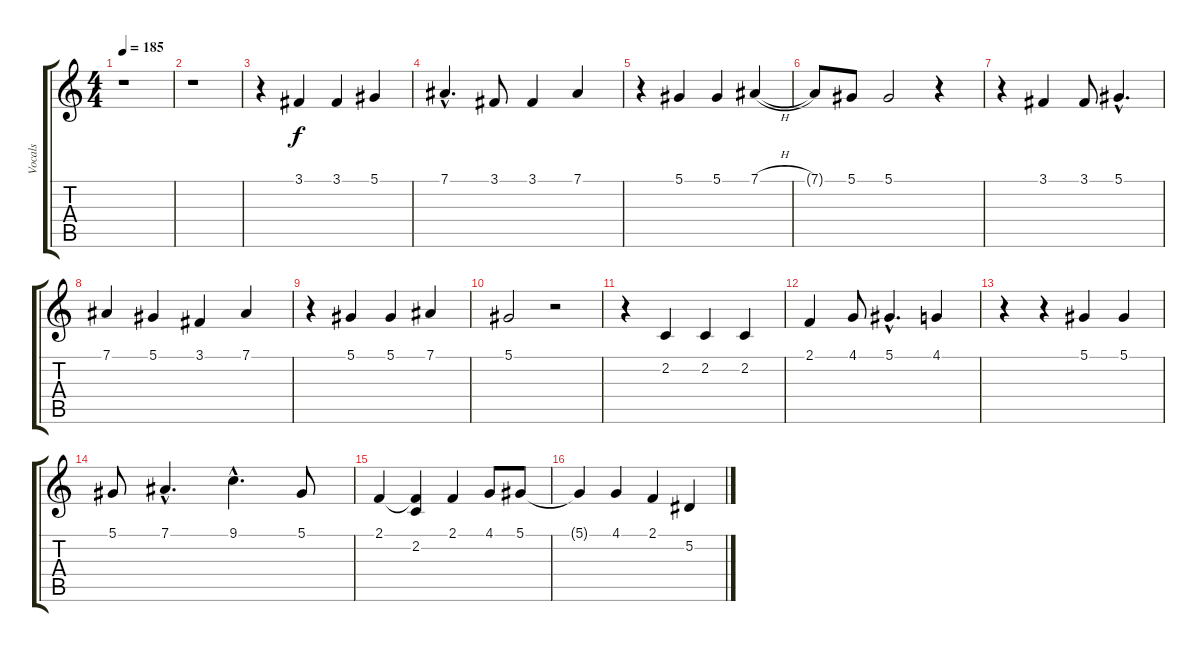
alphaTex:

\track ("Vocals" "Vocals") {instrument lead6voice}
\staff {score tabs}
\tuning (Eb4 Bb3 Gb3 Db3 Ab2 Eb2) {hide}
\ts (4 4)
\tempo 185
\clef g2
\ks c
r.1{dy f} |
r.1 |
r.4 3.1.4 3.1.4 5.1.4 |
7.1{hac}.4{d} 3.1.8 3.1.4 7.1.4 |
r.4 5.1.4 5.1.4 7.1{h}.4 |
7.1{t}.8 5.1.8 5.1.2 r.4 |
r.4 3.1.4 3.1.8 5.1{hac}.4{d} |
7.1.4 5.1.4 3.1.4 7.1.4 |
r.4 5.1.4 5.1.4 7.1.4 |
5.1.2 r.2 |
r.4 2.2.4 2.2.4 2.2.4 |
2.1.4 4.1.8 5.1{hac}.4{d} 4.1.4 |
r.4 r.4 5.1.4 5.1.4 |
5.1.8 7.1{hac}.4{d} 9.1{hac}.4{d} 5.1.8 |
2.1.4 (2.1{t} 2.2).4 2.1.4 4.1.8 5.1.8 |
5.1{t}.4 4.1.4 2.1.4 5.2.4
